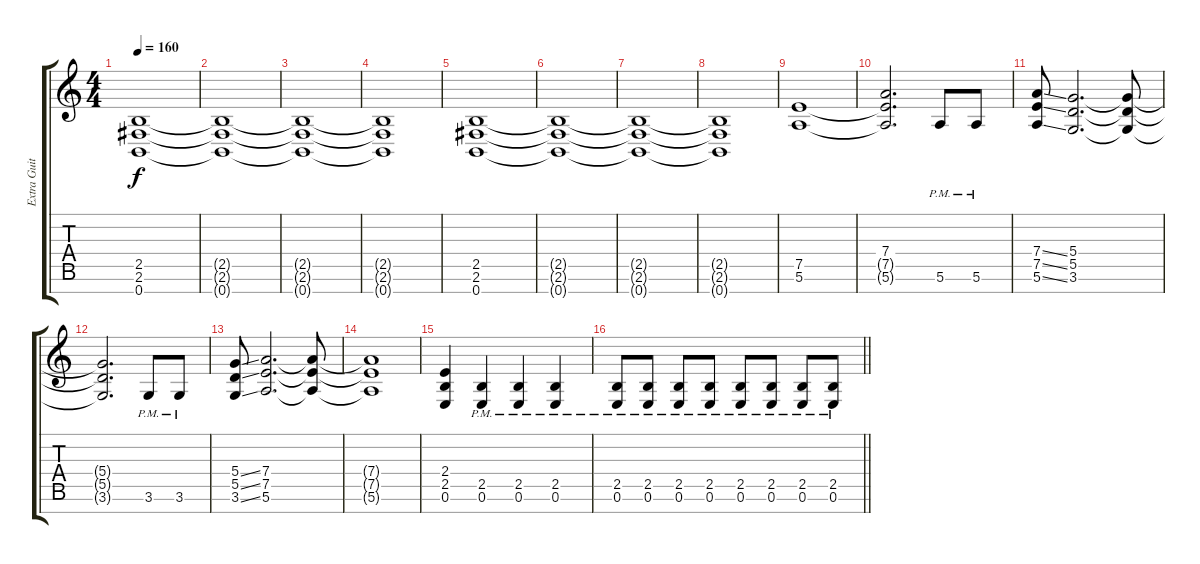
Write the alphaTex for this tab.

\track ("Extra Guitar" "Extra Guit") {instrument distortionguitar}
\staff {score tabs}
\tuning (E4 B3 G3 D3 A2 E2 B1) {hide}
\ts (4 4)
\tempo 160
\clef g2
\ks c
(2.5 2.6 0.7).1{dy f} |
(2.5{t} 2.6{t} 0.7{t}).1 |
(2.5{t} 2.6{t} 0.7{t}).1 |
(2.5{t} 2.6{t} 0.7{t}).1 |
(2.5 2.6 0.7).1 |
(2.5{t} 2.6{t} 0.7{t}).1 |
(2.5{t} 2.6{t} 0.7{t}).1 |
(2.5{t} 2.6{t} 0.7{t}).1 |
(7.5 5.6).1 |
(7.4 7.5{t} 5.6{t}).2{d} 5.6{pm}.8 5.6{pm}.8 |
(7.4{ss} 7.5{ss} 5.6{ss}).8 (5.4 5.5 3.6).2{d} (5.4{t} 5.5{t} 3.6{t}).8 |
(5.4{t} 5.5{t} 3.6{t}).2{d} 3.6{pm}.8 3.6{pm}.8 |
(5.4{ss} 5.5{ss} 3.6{ss}).8 (7.4 7.5 5.6).2{d} (7.4{t} 7.5{t} 5.6{t}).8 |
(7.4{t} 7.5{t} 5.6{t}).1 |
(2.4 2.5 0.6).4 (2.5{pm} 0.6{pm}).4 (2.5{pm} 0.6{pm}).4 (2.5{pm} 0.6{pm}).4 |
\barLineRight lightlight
(2.5{pm} 0.6{pm}).8 (2.5{pm} 0.6{pm}).8 (2.5{pm} 0.6{pm}).8 (2.5{pm} 0.6{pm}).8 (2.5{pm} 0.6{pm}).8 (2.5{pm} 0.6{pm}).8 (2.5{pm} 0.6{pm}).8 (2.5{pm} 0.6{pm}).8
